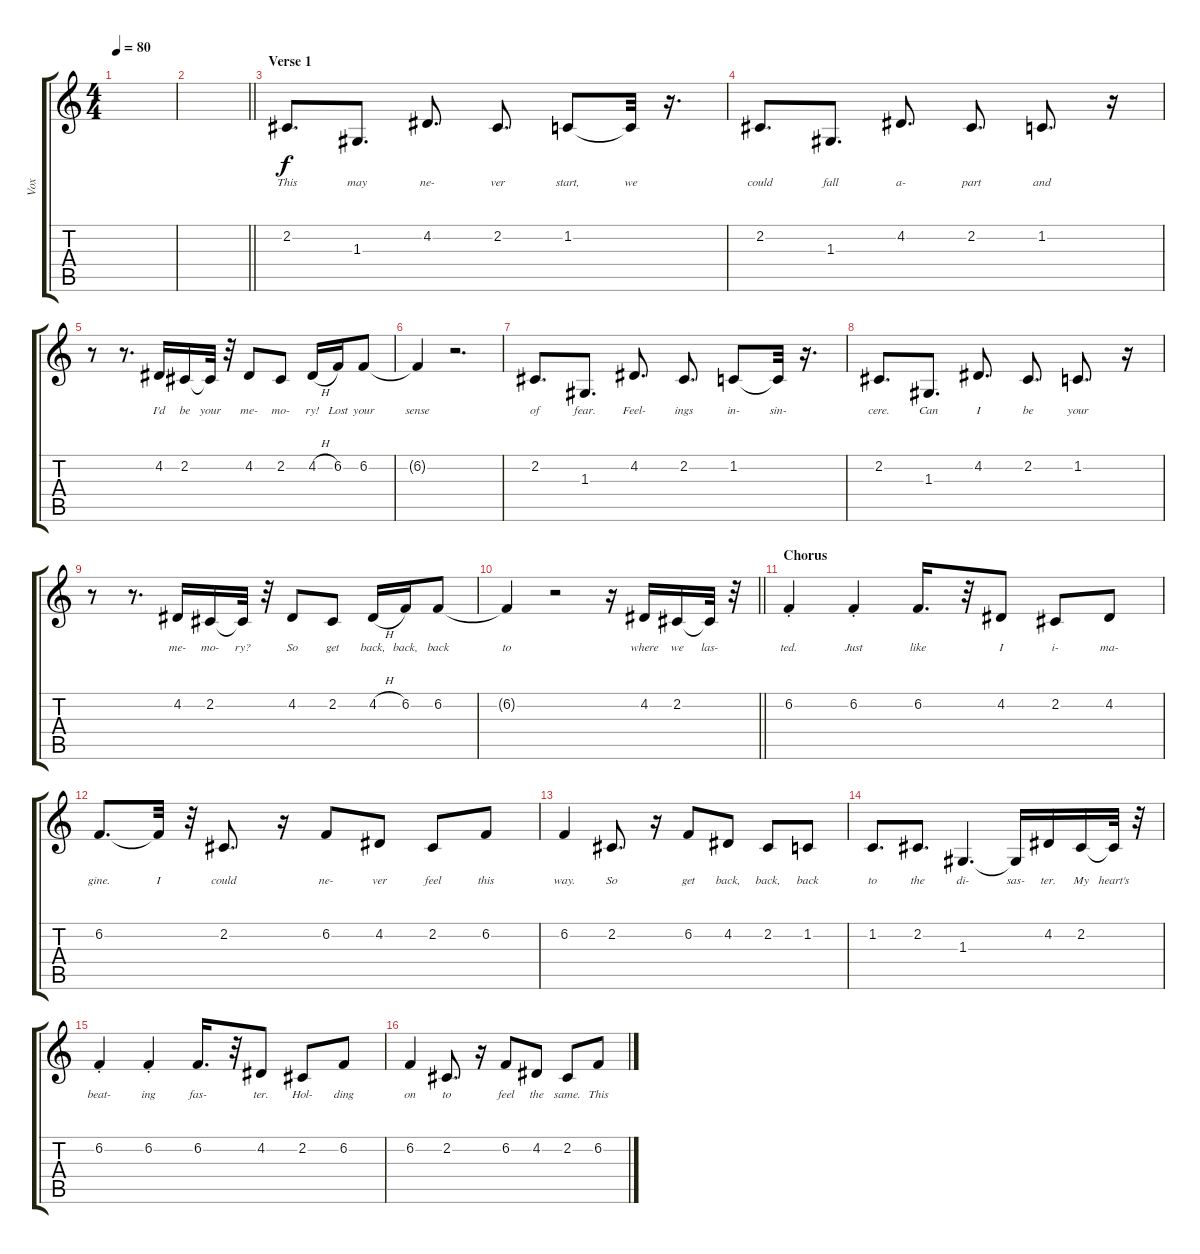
\track ("Vox" "Vox") {instrument sopranosax bank 6}
\staff {score tabs}
\tuning (E4 B3 G3 D3 A2 E2) {hide}
\ts (4 4)
\tempo 80
\clef g2
\ks c
|
\barLineRight lightlight
|
\section ("" "Verse 1")
2.2.8{d lyrics (0 "This") lyrics (1 "") lyrics (2 "") lyrics (3 "") lyrics (4 "")} 1.3.8{d lyrics (0 "may") lyrics (1 "") lyrics (2 "") lyrics (3 "") lyrics (4 "")} 4.2.8{d lyrics (0 "ne-") lyrics (1 "") lyrics (2 "") lyrics (3 "") lyrics (4 "")} 2.2.8{d lyrics (0 "ver") lyrics (1 "") lyrics (2 "") lyrics (3 "") lyrics (4 "")} 1.2.8{lyrics (0 "start,") lyrics (1 "") lyrics (2 "") lyrics (3 "") lyrics (4 "")} 1.2{t}.32{lyrics (0 "we") lyrics (1 "") lyrics (2 "") lyrics (3 "") lyrics (4 "")} r.16{d} |
2.2.8{d lyrics (0 "could") lyrics (1 "") lyrics (2 "") lyrics (3 "") lyrics (4 "")} 1.3.8{d lyrics (0 "fall") lyrics (1 "") lyrics (2 "") lyrics (3 "") lyrics (4 "")} 4.2.8{d lyrics (0 "a-") lyrics (1 "") lyrics (2 "") lyrics (3 "") lyrics (4 "")} 2.2.8{d lyrics (0 "part") lyrics (1 "") lyrics (2 "") lyrics (3 "") lyrics (4 "")} 1.2.8{d lyrics (0 "and") lyrics (1 "") lyrics (2 "") lyrics (3 "") lyrics (4 "")} r.16 |
r.8 r.8{d} 4.2.16{lyrics (0 "I'd") lyrics (1 "") lyrics (2 "") lyrics (3 "") lyrics (4 "")} 2.2.16{lyrics (0 "be") lyrics (1 "") lyrics (2 "") lyrics (3 "") lyrics (4 "")} 2.2{t}.32{lyrics (0 "your") lyrics (1 "") lyrics (2 "") lyrics (3 "") lyrics (4 "")} r.32 4.2.8{lyrics (0 "me-") lyrics (1 "") lyrics (2 "") lyrics (3 "") lyrics (4 "")} 2.2.8{lyrics (0 "mo-") lyrics (1 "") lyrics (2 "") lyrics (3 "") lyrics (4 "")} 4.2{h}.16{lyrics (0 "ry!") lyrics (1 "") lyrics (2 "") lyrics (3 "") lyrics (4 "")} 6.2.16{lyrics (0 "Lost") lyrics (1 "") lyrics (2 "") lyrics (3 "") lyrics (4 "")} 6.2.8{lyrics (0 "your") lyrics (1 "") lyrics (2 "") lyrics (3 "") lyrics (4 "")} |
6.2{t}.4{lyrics (0 "sense") lyrics (1 "") lyrics (2 "") lyrics (3 "") lyrics (4 "")} r.2{d} |
2.2.8{d lyrics (0 "of") lyrics (1 "") lyrics (2 "") lyrics (3 "") lyrics (4 "")} 1.3.8{d lyrics (0 "fear.") lyrics (1 "") lyrics (2 "") lyrics (3 "") lyrics (4 "")} 4.2.8{d lyrics (0 "Feel-") lyrics (1 "") lyrics (2 "") lyrics (3 "") lyrics (4 "")} 2.2.8{d lyrics (0 "ings") lyrics (1 "") lyrics (2 "") lyrics (3 "") lyrics (4 "")} 1.2.8{lyrics (0 "in-") lyrics (1 "") lyrics (2 "") lyrics (3 "") lyrics (4 "")} 1.2{t}.32{lyrics (0 "sin-") lyrics (1 "") lyrics (2 "") lyrics (3 "") lyrics (4 "")} r.16{d} |
2.2.8{d lyrics (0 "cere.") lyrics (1 "") lyrics (2 "") lyrics (3 "") lyrics (4 "")} 1.3.8{d lyrics (0 "Can") lyrics (1 "") lyrics (2 "") lyrics (3 "") lyrics (4 "")} 4.2.8{d lyrics (0 "I") lyrics (1 "") lyrics (2 "") lyrics (3 "") lyrics (4 "")} 2.2.8{d lyrics (0 "be") lyrics (1 "") lyrics (2 "") lyrics (3 "") lyrics (4 "")} 1.2.8{d lyrics (0 "your") lyrics (1 "") lyrics (2 "") lyrics (3 "") lyrics (4 "")} r.16 |
r.8 r.8{d} 4.2.16{lyrics (0 "me-") lyrics (1 "") lyrics (2 "") lyrics (3 "") lyrics (4 "")} 2.2.16{lyrics (0 "mo-") lyrics (1 "") lyrics (2 "") lyrics (3 "") lyrics (4 "")} 2.2{t}.32{lyrics (0 "ry?") lyrics (1 "") lyrics (2 "") lyrics (3 "") lyrics (4 "")} r.32 4.2.8{lyrics (0 "So") lyrics (1 "") lyrics (2 "") lyrics (3 "") lyrics (4 "")} 2.2.8{lyrics (0 "get") lyrics (1 "") lyrics (2 "") lyrics (3 "") lyrics (4 "")} 4.2{h}.16{lyrics (0 "back,") lyrics (1 "") lyrics (2 "") lyrics (3 "") lyrics (4 "")} 6.2.16{lyrics (0 "back,") lyrics (1 "") lyrics (2 "") lyrics (3 "") lyrics (4 "")} 6.2.8{lyrics (0 "back") lyrics (1 "") lyrics (2 "") lyrics (3 "") lyrics (4 "")} |
\barLineRight lightlight
6.2{t}.4{lyrics (0 "to") lyrics (1 "") lyrics (2 "") lyrics (3 "") lyrics (4 "")} r.2 r.16 4.2.16{lyrics (0 "where") lyrics (1 "") lyrics (2 "") lyrics (3 "") lyrics (4 "")} 2.2.16{lyrics (0 "we") lyrics (1 "") lyrics (2 "") lyrics (3 "") lyrics (4 "")} 2.2{t}.32{lyrics (0 "las-") lyrics (1 "") lyrics (2 "") lyrics (3 "") lyrics (4 "")} r.32 |
\section ("" "Chorus")
6.2{st}.4{lyrics (0 "ted.") lyrics (1 "") lyrics (2 "") lyrics (3 "") lyrics (4 "")} 6.2{st}.4{lyrics (0 "Just") lyrics (1 "") lyrics (2 "") lyrics (3 "") lyrics (4 "")} 6.2.16{d lyrics (0 "like") lyrics (1 "") lyrics (2 "") lyrics (3 "") lyrics (4 "")} r.32 4.2.8{lyrics (0 "I") lyrics (1 "") lyrics (2 "") lyrics (3 "") lyrics (4 "")} 2.2.8{lyrics (0 "i-") lyrics (1 "") lyrics (2 "") lyrics (3 "") lyrics (4 "")} 4.2.8{lyrics (0 "ma-") lyrics (1 "") lyrics (2 "") lyrics (3 "") lyrics (4 "")} |
6.2.8{d lyrics (0 "gine.") lyrics (1 "") lyrics (2 "") lyrics (3 "") lyrics (4 "")} 6.2{t}.32{lyrics (0 "I") lyrics (1 "") lyrics (2 "") lyrics (3 "") lyrics (4 "")} r.32 2.2.8{d lyrics (0 "could") lyrics (1 "") lyrics (2 "") lyrics (3 "") lyrics (4 "")} r.16 6.2.8{lyrics (0 "ne-") lyrics (1 "") lyrics (2 "") lyrics (3 "") lyrics (4 "")} 4.2.8{lyrics (0 "ver") lyrics (1 "") lyrics (2 "") lyrics (3 "") lyrics (4 "")} 2.2.8{lyrics (0 "feel") lyrics (1 "") lyrics (2 "") lyrics (3 "") lyrics (4 "")} 6.2.8{lyrics (0 "this") lyrics (1 "") lyrics (2 "") lyrics (3 "") lyrics (4 "")} |
6.2.4{lyrics (0 "way.") lyrics (1 "") lyrics (2 "") lyrics (3 "") lyrics (4 "")} 2.2.8{d lyrics (0 "So") lyrics (1 "") lyrics (2 "") lyrics (3 "") lyrics (4 "")} r.16 6.2.8{lyrics (0 "get") lyrics (1 "") lyrics (2 "") lyrics (3 "") lyrics (4 "")} 4.2.8{lyrics (0 "back,") lyrics (1 "") lyrics (2 "") lyrics (3 "") lyrics (4 "")} 2.2.8{lyrics (0 "back,") lyrics (1 "") lyrics (2 "") lyrics (3 "") lyrics (4 "")} 1.2.8{lyrics (0 "back") lyrics (1 "") lyrics (2 "") lyrics (3 "") lyrics (4 "")} |
1.2.8{d lyrics (0 "to") lyrics (1 "") lyrics (2 "") lyrics (3 "") lyrics (4 "")} 2.2.8{d lyrics (0 "the") lyrics (1 "") lyrics (2 "") lyrics (3 "") lyrics (4 "")} 1.3.4{d lyrics (0 "di-") lyrics (1 "") lyrics (2 "") lyrics (3 "") lyrics (4 "")} 1.3{t}.16{lyrics (0 "sas-") lyrics (1 "") lyrics (2 "") lyrics (3 "") lyrics (4 "")} 4.2.16{lyrics (0 "ter.") lyrics (1 "") lyrics (2 "") lyrics (3 "") lyrics (4 "")} 2.2.16{lyrics (0 "My") lyrics (1 "") lyrics (2 "") lyrics (3 "") lyrics (4 "")} 2.2{t}.32{lyrics (0 "heart's") lyrics (1 "") lyrics (2 "") lyrics (3 "") lyrics (4 "")} r.32 |
6.2{st}.4{lyrics (0 "beat-") lyrics (1 "") lyrics (2 "") lyrics (3 "") lyrics (4 "")} 6.2{st}.4{lyrics (0 "ing") lyrics (1 "") lyrics (2 "") lyrics (3 "") lyrics (4 "")} 6.2.16{d lyrics (0 "fas-") lyrics (1 "") lyrics (2 "") lyrics (3 "") lyrics (4 "")} r.32 4.2.8{lyrics (0 "ter.") lyrics (1 "") lyrics (2 "") lyrics (3 "") lyrics (4 "")} 2.2.8{lyrics (0 "Hol-") lyrics (1 "") lyrics (2 "") lyrics (3 "") lyrics (4 "")} 6.2.8{lyrics (0 "ding") lyrics (1 "") lyrics (2 "") lyrics (3 "") lyrics (4 "")} |
6.2.4{lyrics (0 "on") lyrics (1 "") lyrics (2 "") lyrics (3 "") lyrics (4 "")} 2.2.8{d lyrics (0 "to") lyrics (1 "") lyrics (2 "") lyrics (3 "") lyrics (4 "")} r.16 6.2.8{lyrics (0 "feel") lyrics (1 "") lyrics (2 "") lyrics (3 "") lyrics (4 "")} 4.2.8{lyrics (0 "the") lyrics (1 "") lyrics (2 "") lyrics (3 "") lyrics (4 "")} 2.2.8{lyrics (0 "same.") lyrics (1 "") lyrics (2 "") lyrics (3 "") lyrics (4 "")} 6.2.8{lyrics (0 "This") lyrics (1 "") lyrics (2 "") lyrics (3 "") lyrics (4 "")}
